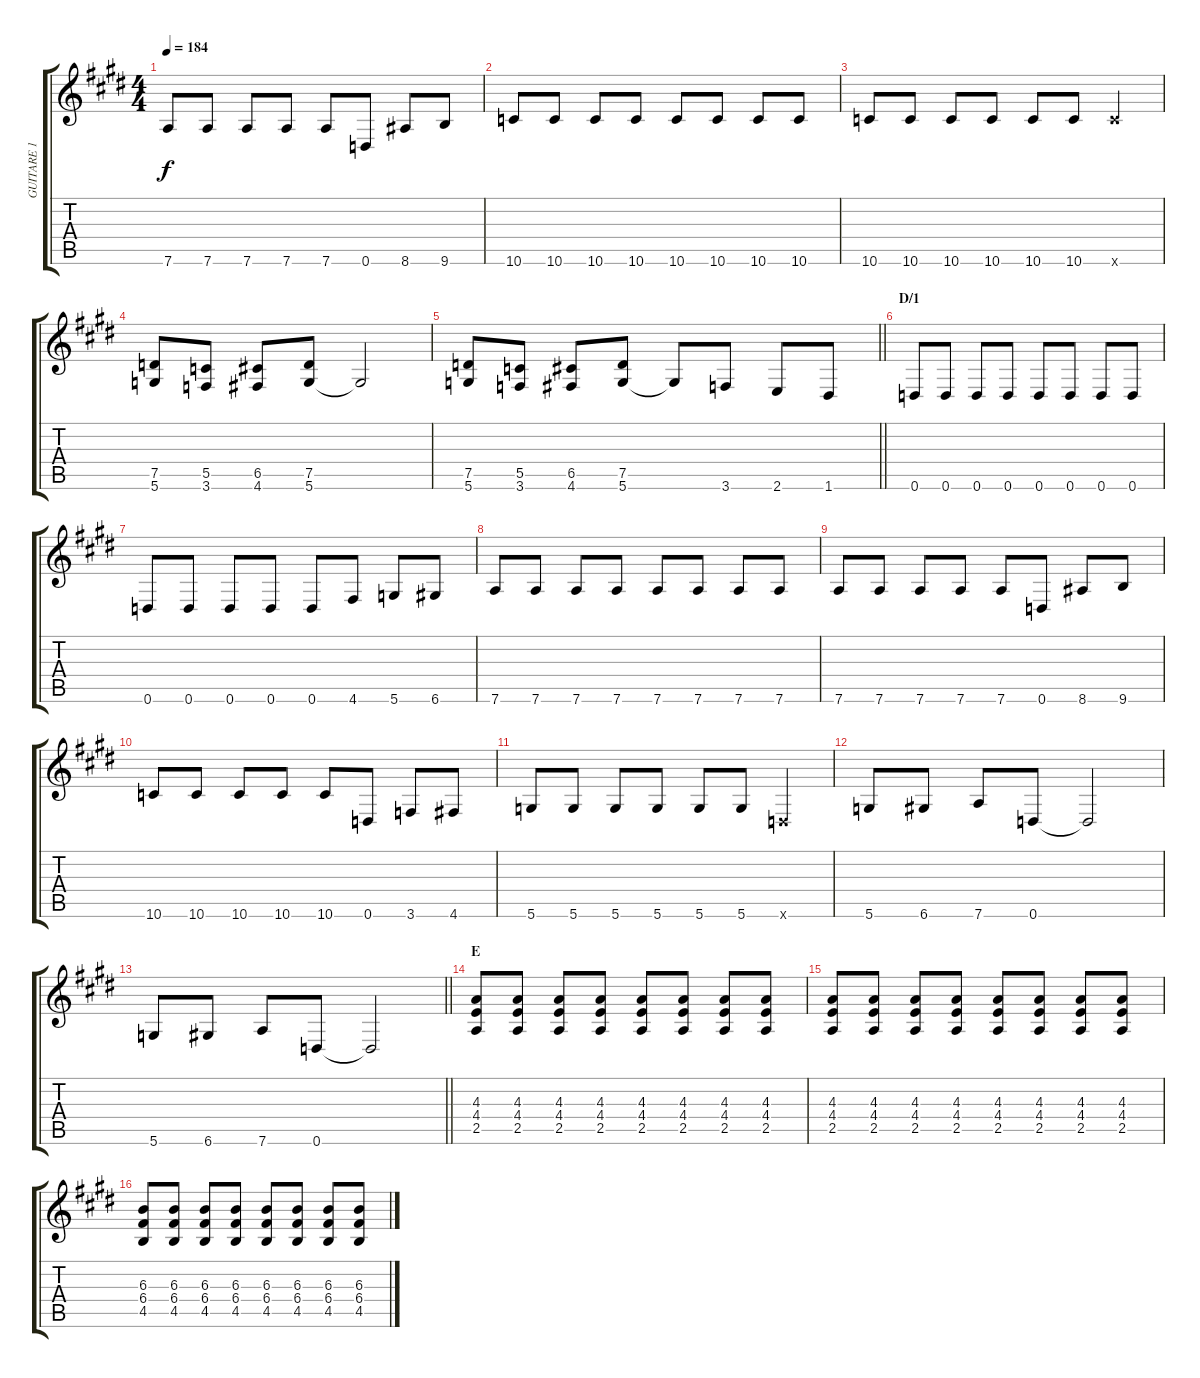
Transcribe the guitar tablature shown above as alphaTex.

\track ("GUITARE 1" "GUITARE 1") {instrument distortionguitar}
\staff {score tabs}
\tuning (D4 A3 F3 C3 G2 D2) {hide}
\ts (4 4)
\tempo 184
\clef g2
\ks e
7.6.8{dy f} 7.6.8 7.6.8 7.6.8 7.6.8 0.6.8 8.6.8 9.6.8 |
10.6.8 10.6.8 10.6.8 10.6.8 10.6.8 10.6.8 10.6.8 10.6.8 |
10.6.8 10.6.8 10.6.8 10.6.8 10.6.8 10.6.8 10.6{x}.4 |
(7.5 5.6).8{volume 12} (5.5 3.6).8 (6.5 4.6).8 (7.5 5.6).8 5.6{t}.2 |
\barLineRight lightlight
(7.5 5.6).8 (5.5 3.6).8 (6.5 4.6).8 (7.5 5.6).8 5.6{t}.8 3.6.8 2.6.8 1.6.8 |
\section ("" "D/1")
0.6.8{volume 10} 0.6.8 0.6.8 0.6.8 0.6.8 0.6.8 0.6.8 0.6.8 |
0.6.8 0.6.8 0.6.8 0.6.8 0.6.8 4.6.8 5.6.8 6.6.8 |
7.6.8 7.6.8 7.6.8 7.6.8 7.6.8 7.6.8 7.6.8 7.6.8 |
7.6.8 7.6.8 7.6.8 7.6.8 7.6.8 0.6.8 8.6.8 9.6.8 |
10.6.8 10.6.8 10.6.8 10.6.8 10.6.8 0.6.8 3.6.8 4.6.8 |
5.6.8 5.6.8 5.6.8 5.6.8 5.6.8 5.6.8 0.6{x}.4 |
5.6.8{volume 13} 6.6.8 7.6.8 0.6.8 0.6{t}.2 |
\barLineRight lightlight
5.6.8 6.6.8 7.6.8 0.6.8 0.6{t}.2 |
\section ("" "E")
(4.3 4.4 2.5).8{volume 8} (4.3 4.4 2.5).8 (4.3 4.4 2.5).8 (4.3 4.4 2.5).8 (4.3 4.4 2.5).8 (4.3 4.4 2.5).8 (4.3 4.4 2.5).8 (4.3 4.4 2.5).8 |
(4.3 4.4 2.5).8 (4.3 4.4 2.5).8 (4.3 4.4 2.5).8 (4.3 4.4 2.5).8 (4.3 4.4 2.5).8 (4.3 4.4 2.5).8 (4.3 4.4 2.5).8 (4.3 4.4 2.5).8 |
(6.3 6.4 4.5).8 (6.3 6.4 4.5).8 (6.3 6.4 4.5).8 (6.3 6.4 4.5).8 (6.3 6.4 4.5).8 (6.3 6.4 4.5).8 (6.3 6.4 4.5).8 (6.3 6.4 4.5).8
